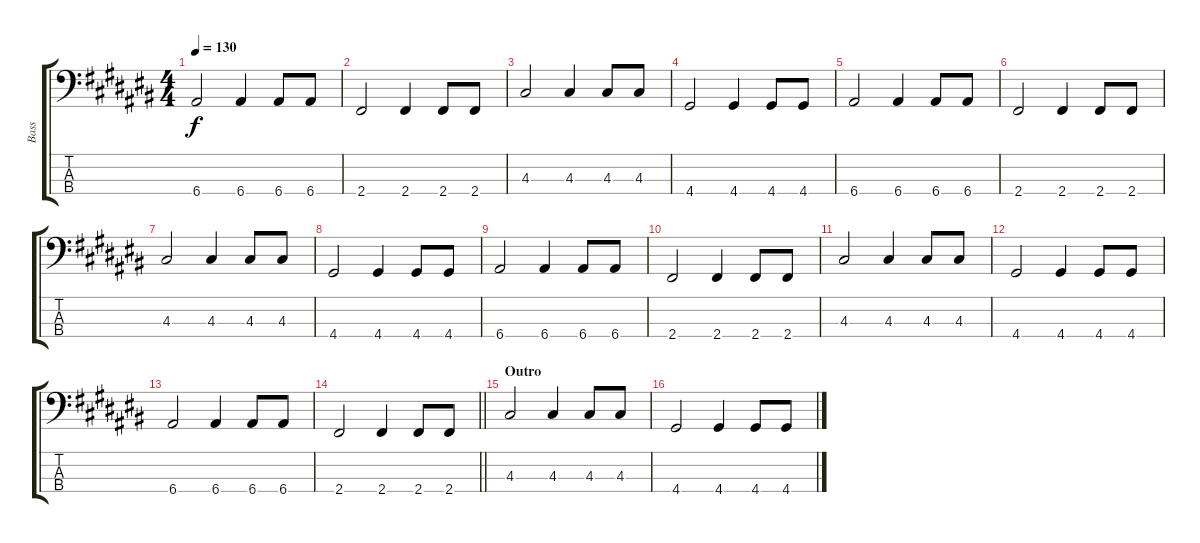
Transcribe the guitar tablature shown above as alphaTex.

\track ("Bass" "Bass") {instrument electricbassfinger}
\staff {score tabs}
\tuning (G2 D2 A1 E1) {hide}
\ts (4 4)
\tempo 130
\clef f4
\ks c#
6.4.2{dy f} 6.4.4 6.4.8 6.4.8 |
2.4.2 2.4.4 2.4.8 2.4.8 |
4.3.2 4.3.4 4.3.8 4.3.8 |
4.4.2 4.4.4 4.4.8 4.4.8 |
6.4.2 6.4.4 6.4.8 6.4.8 |
2.4.2 2.4.4 2.4.8 2.4.8 |
4.3.2 4.3.4 4.3.8 4.3.8 |
4.4.2 4.4.4 4.4.8 4.4.8 |
6.4.2 6.4.4 6.4.8 6.4.8 |
2.4.2 2.4.4 2.4.8 2.4.8 |
4.3.2 4.3.4 4.3.8 4.3.8 |
4.4.2 4.4.4 4.4.8 4.4.8 |
6.4.2 6.4.4 6.4.8 6.4.8 |
\barLineRight lightlight
2.4.2 2.4.4 2.4.8 2.4.8 |
\section ("" "Outro")
4.3.2 4.3.4 4.3.8 4.3.8 |
4.4.2 4.4.4 4.4.8 4.4.8
